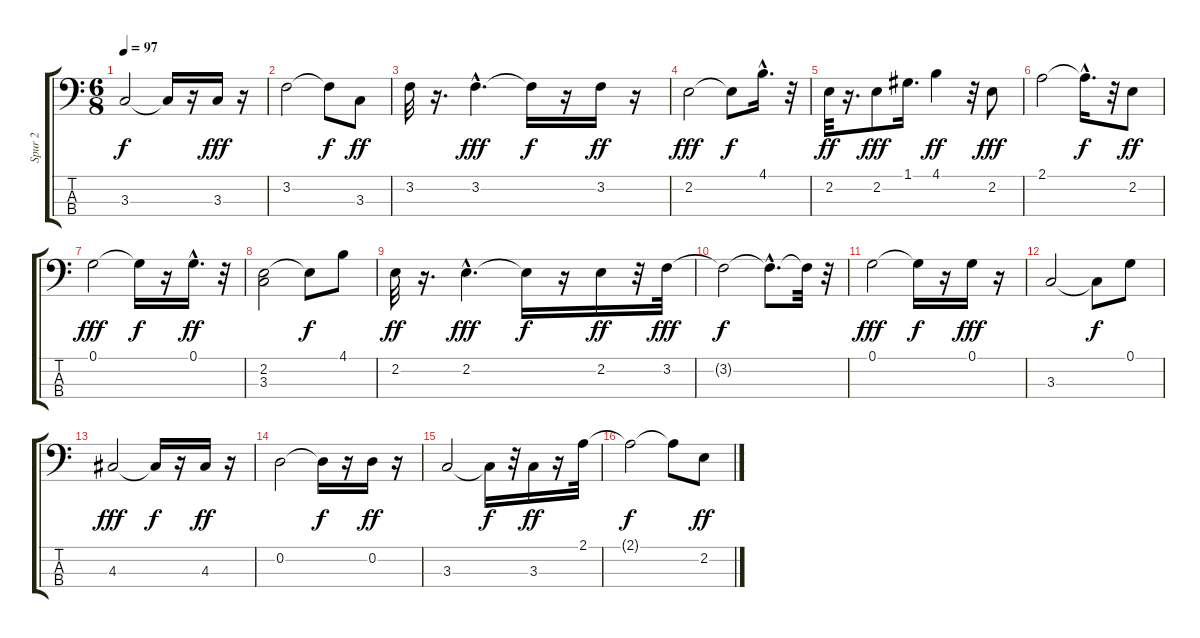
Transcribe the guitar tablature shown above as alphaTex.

\track ("Spur 2" "Spur 2") {instrument electricbassfinger}
\staff {score tabs}
\tuning (G2 D2 A1 E1) {hide}
\ts (6 8)
\tempo 97
\clef f4
\ks c
3.3{t}.2{dy f} 3.3{t}.16 r.16 3.3.16{dy fff} r.16 |
3.2.2 3.2{t}.8{dy f} 3.3.8{dy ff} |
3.2.32 r.16{d} 3.2{hac}.4{d dy fff} 3.2{t}.16{dy f} r.16 3.2.16{dy ff} r.16 |
2.2.2{dy fff} 2.2{t}.8{dy f} 4.1{hac}.16{d} r.32 |
2.2.32{dy ff} r.16{d} 2.2.8{dy fff} 1.1.16{d} 4.1.4{dy ff} r.32 2.2.8{dy fff} |
2.1.2 2.1{hac t}.16{d dy f} r.32 2.2.8{dy ff} |
0.1.2{dy fff} 0.1{t}.16{dy f} r.16 0.1{hac}.16{d dy ff} r.32 |
(2.2 3.3).2 2.2{t}.8{dy f} 4.1.8 |
2.2.32{dy ff} r.16{d} 2.2{hac}.4{d dy fff} 2.2{t}.16{dy f} r.16 2.2.16{dy ff} r.32 3.2.32{dy fff} |
3.2{t}.2{dy f} 3.2{hac t}.8{d} 3.2{t}.32 r.32 |
0.1.2{dy fff} 0.1{t}.16{dy f} r.16 0.1.16{dy fff} r.16 |
3.3.2 3.3{t}.8{dy f} 0.1.8 |
4.3.2{dy fff} 4.3{t}.16{dy f} r.16 4.3.16{dy ff} r.16 |
0.2.2 0.2{t}.16{dy f} r.16 0.2.16{dy ff} r.16 |
3.3.2 3.3{t}.16{dy f} r.32 3.3.16{dy ff} r.16 2.1.32 |
2.1{t}.2{dy f} 2.1{t}.8 2.2.8{dy ff}
